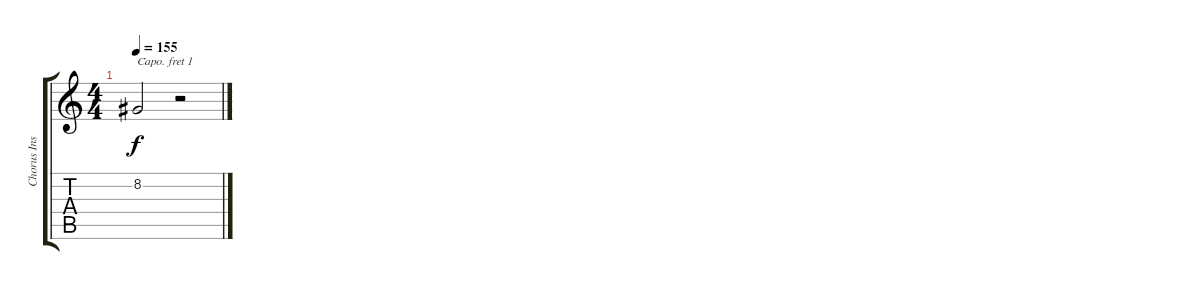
\track ("Chorus Instrument" "Chorus Ins") {instrument sitar}
\staff {score tabs}
\capo 1
\tuning (E4 B3 G3 D3 A2 E2) {hide}
\ts (4 4)
\tempo 155
\clef g2
\ks c
8.2.2{dy f} r.2
